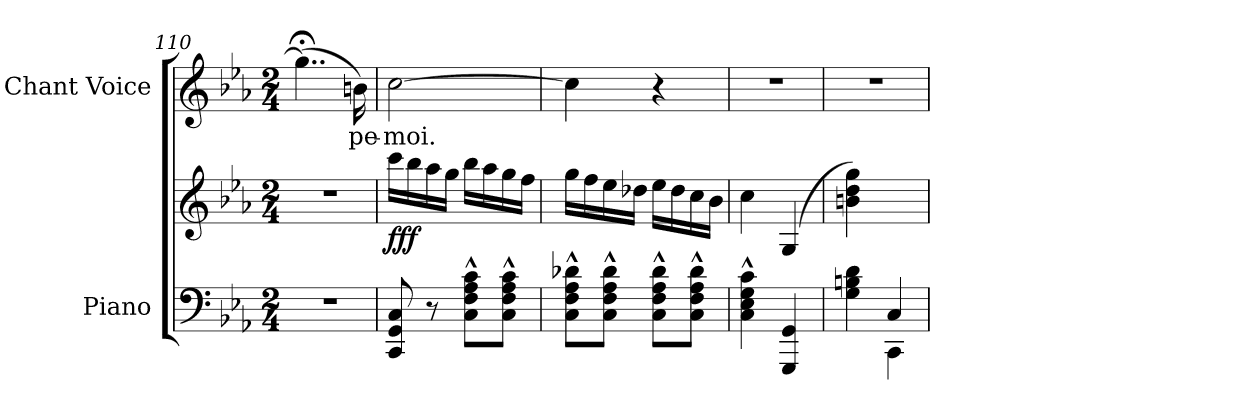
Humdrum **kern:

**kern	**kern	**dynam	**kern	**text
*part2	*part2	*part2	*part1	*part1
*staff3	*staff2	*staff2/3	*staff1	*staff1
*I"Piano	*	*	*I"Chant Voice	*
*I'Pno	*	*	*	*
*clefF4	*clefG2	*	*clefG2	*
*k[b-e-a-]	*k[b-e-a-]	*	*k[b-e-a-]	*
*M2/4	*M2/4	*	*M2/4	*
=110	=110	=110	=110	=110
2r	2r	.	(>4..gg;<\]	.
!	!	!	!	!LO:LY:b
.	.	.	16bn\)	-pe-
=111	=111	=111	=111	=111
!	!	!LO:DY:b	!	!LO:LY:b
*	*	*	*^	*
8CC/ 8GG/ 8C/	16ccc\LL	fff	[2cc\	4ryy	-moi.
.	16bb-\	.	.	.	.
8r	16aa-\	.	.	.	.
.	16gg\JJ	.	.	.	.
*	*	*	*MM155	*	*
8C\^^ 8F\^^ 8A-\^^ 8c\^^L	16bb-\LL	.	.	4ryy	.
.	16aa-\	.	.	.	.
8C\^^ 8F\^^ 8A-\^^ 8c\^^J	16gg\	.	.	.	.
.	16ff\JJ	.	.	.	.
*	*	*	*v	*v	*
=112	=112	=112	=112	=112
*	*	*	*MM156	*
8C\^^ 8F\^^ 8A-\^^ 8d-X\^^L	16gg\LL	.	4cc\]	.
.	16ff\	.	.	.
8C\^^ 8F\^^ 8A-\^^ 8d-\^^J	16ee-\	.	.	.
.	16dd-X\JJ	.	.	.
*	*	*	*MM157	*
8C\^^ 8F\^^ 8A-\^^ 8d-\^^L	16ee-\LL	.	4r	.
.	16dd-\	.	.	.
8C\^^ 8F\^^ 8A-\^^ 8d-\^^J	16cc\	.	.	.
.	16b-\JJ	.	.	.
=113	=113	=113	=113	=113
*	*	*	*MM154	*
4C\^^ 4E-\^^ 4G\^^ 4c\^^	4cc\	.	2r	.
4GGG/ 4GG/	(>4G/	.	.	.
=114	=114	=114	=114	=114
*^	*	*	*	*
4ryy	4G\ 4Bn\ 4d\	4bn\ 4dd\ 4gg\)	.	2r	.
4C/	4CC\	4ryy	.	.	.
*v	*v	*	*	*	*
=	=	=	=	=
*-	*-	*-	*-	*-
